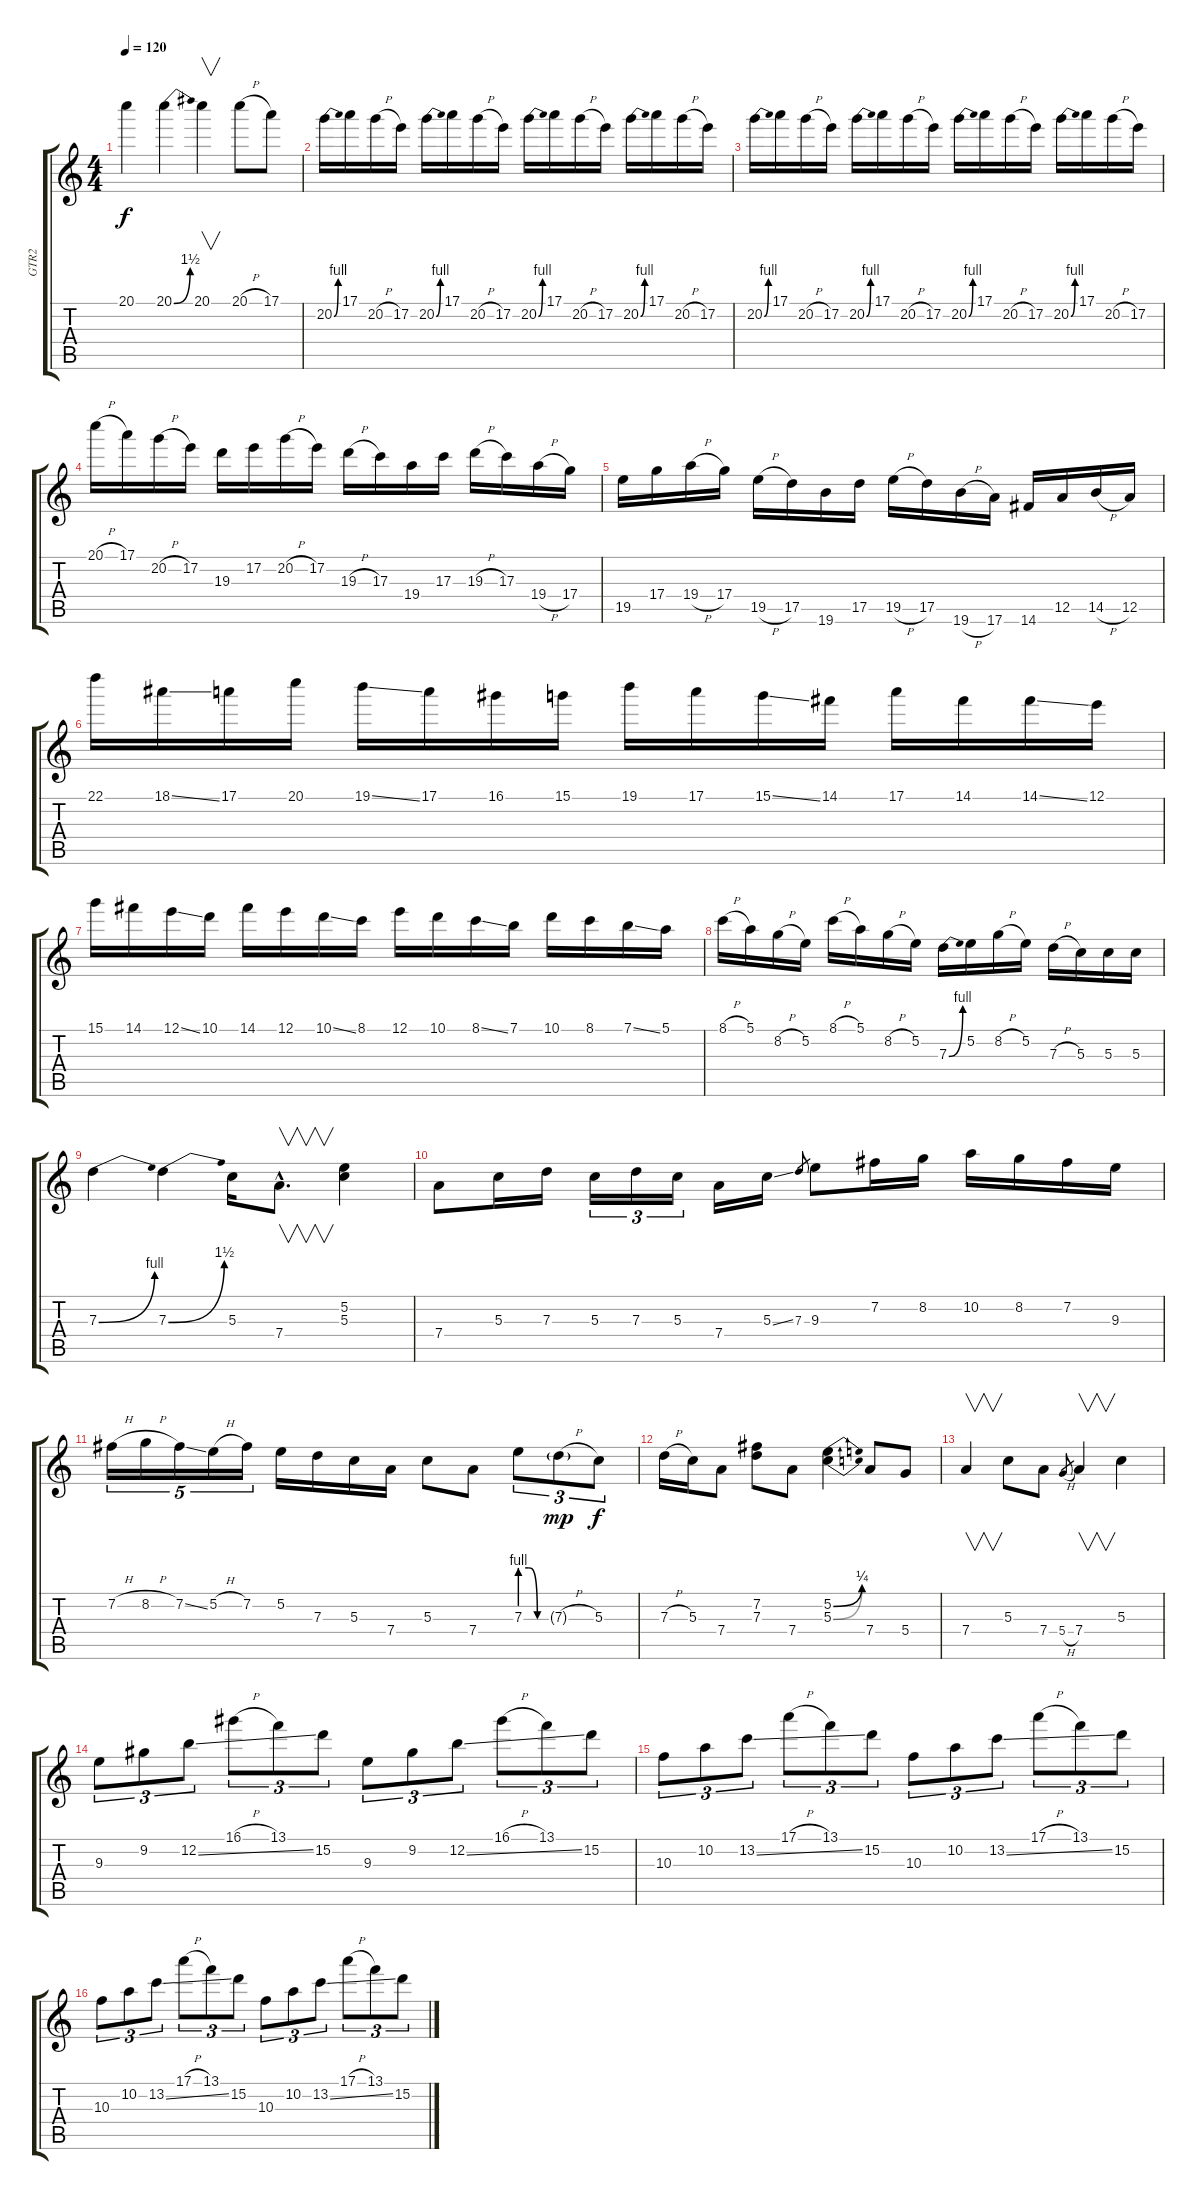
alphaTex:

\track ("GTR2" "GTR2") {instrument distortionguitar}
\staff {score tabs}
\tuning (E4 B3 G3 D3 A2 E2) {hide}
\ts (4 4)
\tempo 120
\clef g2
\ks c
20.1{t}.4{dy f} 20.1{be (bend 0 0 60 6)}.4 20.1.4{v} 20.1{h}.8 17.1.8 |
20.2{be (bend 0 0 60 4)}.16 17.1.16 20.2{h}.16 17.2.16 20.2{be (bend 0 0 60 4)}.16 17.1.16 20.2{h}.16 17.2.16 20.2{be (bend 0 0 60 4)}.16 17.1.16 20.2{h}.16 17.2.16 20.2{be (bend 0 0 60 4)}.16 17.1.16 20.2{h}.16 17.2.16 |
20.2{be (bend 0 0 60 4)}.16 17.1.16 20.2{h}.16 17.2.16 20.2{be (bend 0 0 60 4)}.16 17.1.16 20.2{h}.16 17.2.16 20.2{be (bend 0 0 60 4)}.16 17.1.16 20.2{h}.16 17.2.16 20.2{be (bend 0 0 60 4)}.16 17.1.16 20.2{h}.16 17.2.16 |
20.1{h}.16 17.1.16 20.2{h}.16 17.2.16 19.3.16 17.2.16 20.2{h}.16 17.2.16 19.3{h}.16 17.3.16 19.4.16 17.3.16 19.3{h}.16 17.3.16 19.4{h}.16 17.4.16 |
19.5.16 17.4.16 19.4{h}.16 17.4.16 19.5{h}.16 17.5.16 19.6.16 17.5.16 19.5{h}.16 17.5.16 19.6{h}.16 17.6.16 14.6.16 12.5.16 14.5{h}.16 12.5.16 |
22.1.16 18.1{ss}.16 17.1.16 20.1.16 19.1{ss}.16 17.1.16 16.1.16 15.1.16 19.1.16 17.1.16 15.1{ss}.16 14.1.16 17.1.16 14.1.16 14.1{ss}.16 12.1.16 |
15.1.16 14.1.16 12.1{ss}.16 10.1.16 14.1.16 12.1.16 10.1{ss}.16 8.1.16 12.1.16 10.1.16 8.1{ss}.16 7.1.16 10.1.16 8.1.16 7.1{ss}.16 5.1.16 |
8.1{h}.16 5.1.16 8.2{h}.16 5.2.16 8.1{h}.16 5.1.16 8.2{h}.16 5.2.16 7.3{be (bend 0 0 60 4)}.16 5.2.16 8.2{h}.16 5.2.16 7.3{h}.16 5.3.16 5.3.16 5.3.16 |
7.3{be (bend 0 0 60 4)}.4 7.3{be (bend 0 0 60 6)}.4 5.3.16 7.4{hac}.8{v d} (5.2 5.3).4 |
7.4.8 5.3.16 7.3.16 5.3.16{tu (3 2)} 7.3.16{tu (3 2)} 5.3.16{tu (3 2)} 7.4.16 5.3{ss}.16 7.3.8{gr} 9.3.8 7.2.16 8.2.16 10.2.16 8.2.16 7.2.16 9.3.16 |
7.2{h}.16{tu (5 4)} 8.2{h}.16{tu (5 4)} 7.2{ss}.16{tu (5 4)} 5.2{h}.16{tu (5 4)} 7.2.16{tu (5 4)} 5.2.16 7.3.16 5.3.16 7.4.16 5.3.8 7.4.8 7.3{be (custom 0 4 20 4 40 0 60 0)}.8{tu (3 2)} 7.3{h g}.8{tu (3 2) dy mp} 5.3.8{tu (3 2) dy f} |
7.3{h}.16 5.3.16 7.4.8 (7.2 7.3).8 7.4.8 (5.2{be (bend 0 0 60 1)} 5.3{be (bend 0 0 60 1)}).4 7.4.8 5.4.8 |
7.4.4{v} 5.3.8 7.4.8 5.4{h}.8{gr} 7.4.4{v} 5.3.4 |
9.3.8{tu (3 2)} 9.2.8{tu (3 2)} 12.2{ss}.8{tu (3 2)} 16.1{h}.8{tu (3 2)} 13.1.8{tu (3 2)} 15.2.8{tu (3 2)} 9.3.8{tu (3 2)} 9.2.8{tu (3 2)} 12.2{ss}.8{tu (3 2)} 16.1{h}.8{tu (3 2)} 13.1.8{tu (3 2)} 15.2.8{tu (3 2)} |
10.3.8{tu (3 2)} 10.2.8{tu (3 2)} 13.2{ss}.8{tu (3 2)} 17.1{h}.8{tu (3 2)} 13.1.8{tu (3 2)} 15.2.8{tu (3 2)} 10.3.8{tu (3 2)} 10.2.8{tu (3 2)} 13.2{ss}.8{tu (3 2)} 17.1{h}.8{tu (3 2)} 13.1.8{tu (3 2)} 15.2.8{tu (3 2)} |
10.3.8{tu (3 2)} 10.2.8{tu (3 2)} 13.2{ss}.8{tu (3 2)} 17.1{h}.8{tu (3 2)} 13.1.8{tu (3 2)} 15.2.8{tu (3 2)} 10.3.8{tu (3 2)} 10.2.8{tu (3 2)} 13.2{ss}.8{tu (3 2)} 17.1{h}.8{tu (3 2)} 13.1.8{tu (3 2)} 15.2.8{tu (3 2)}
